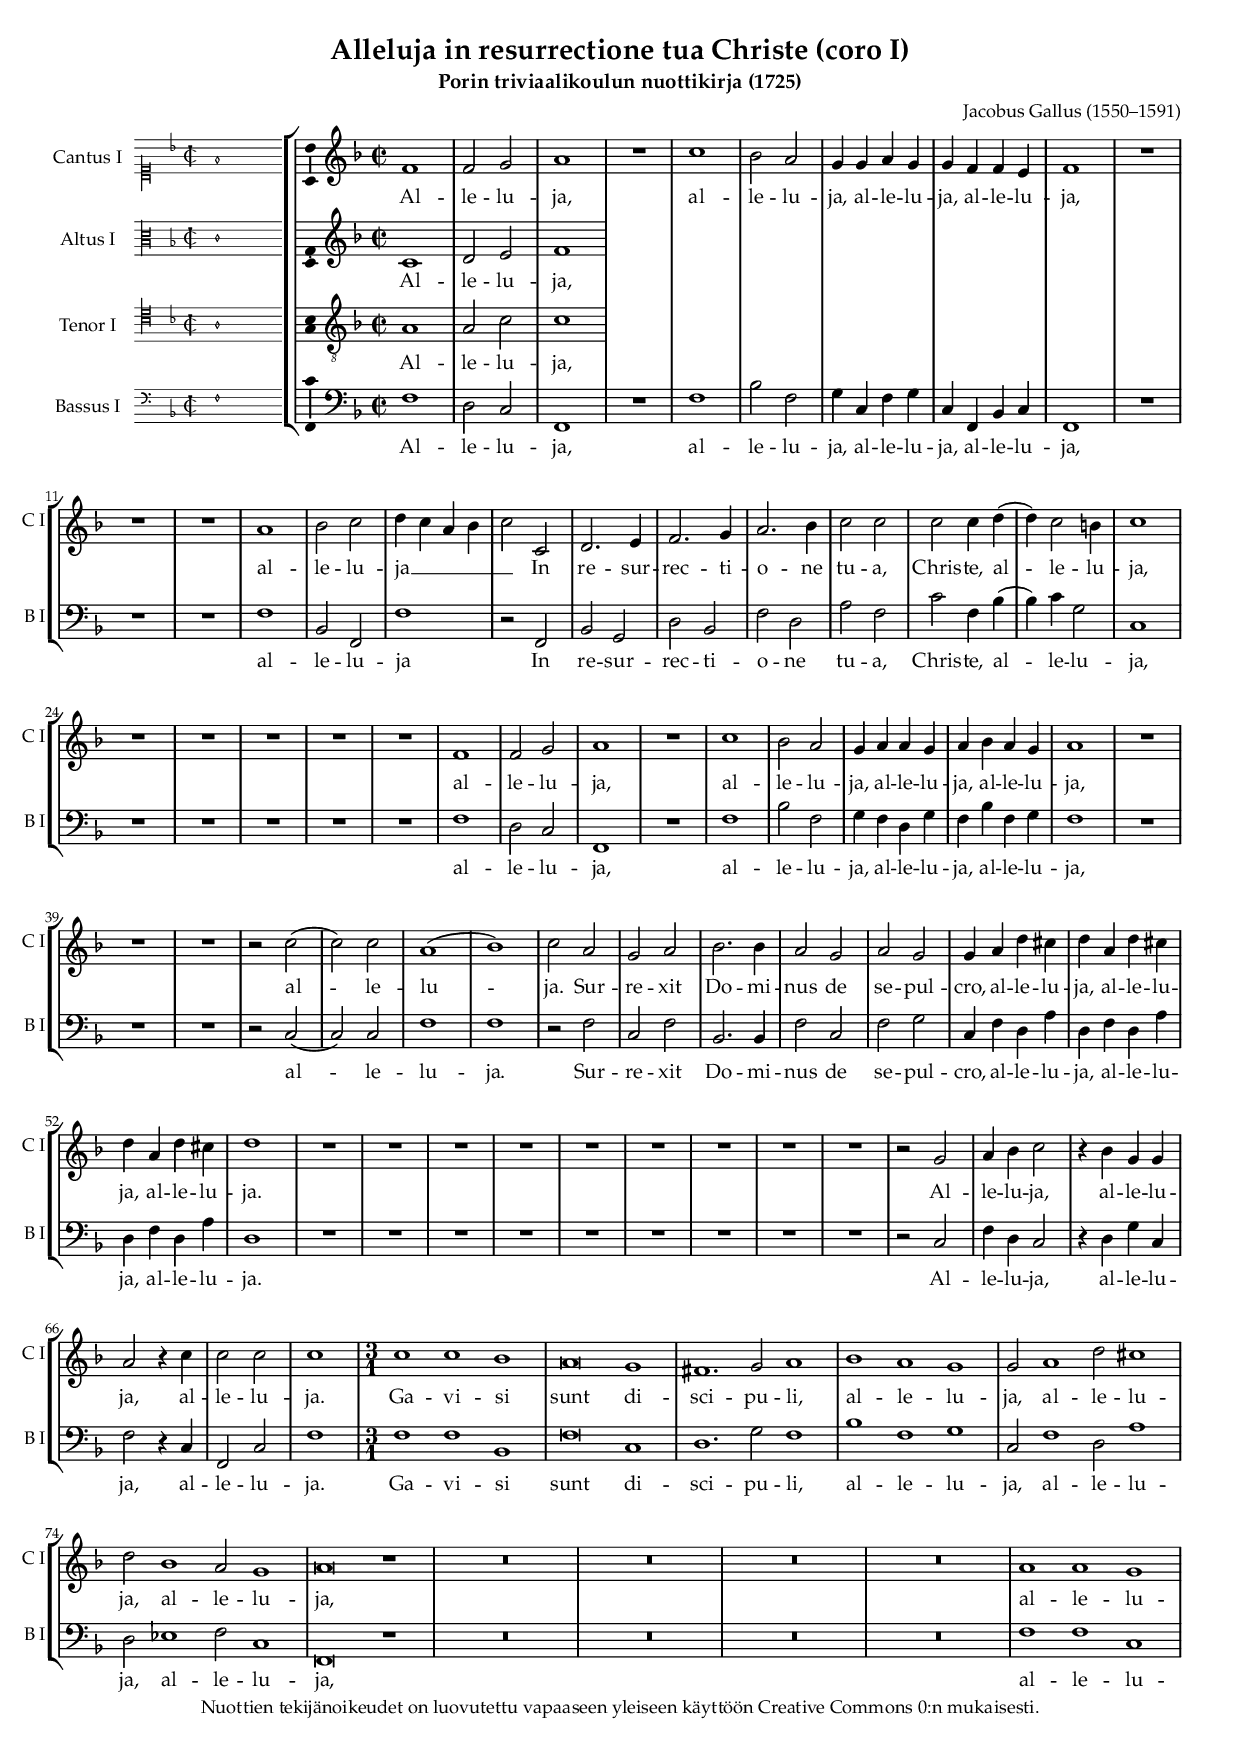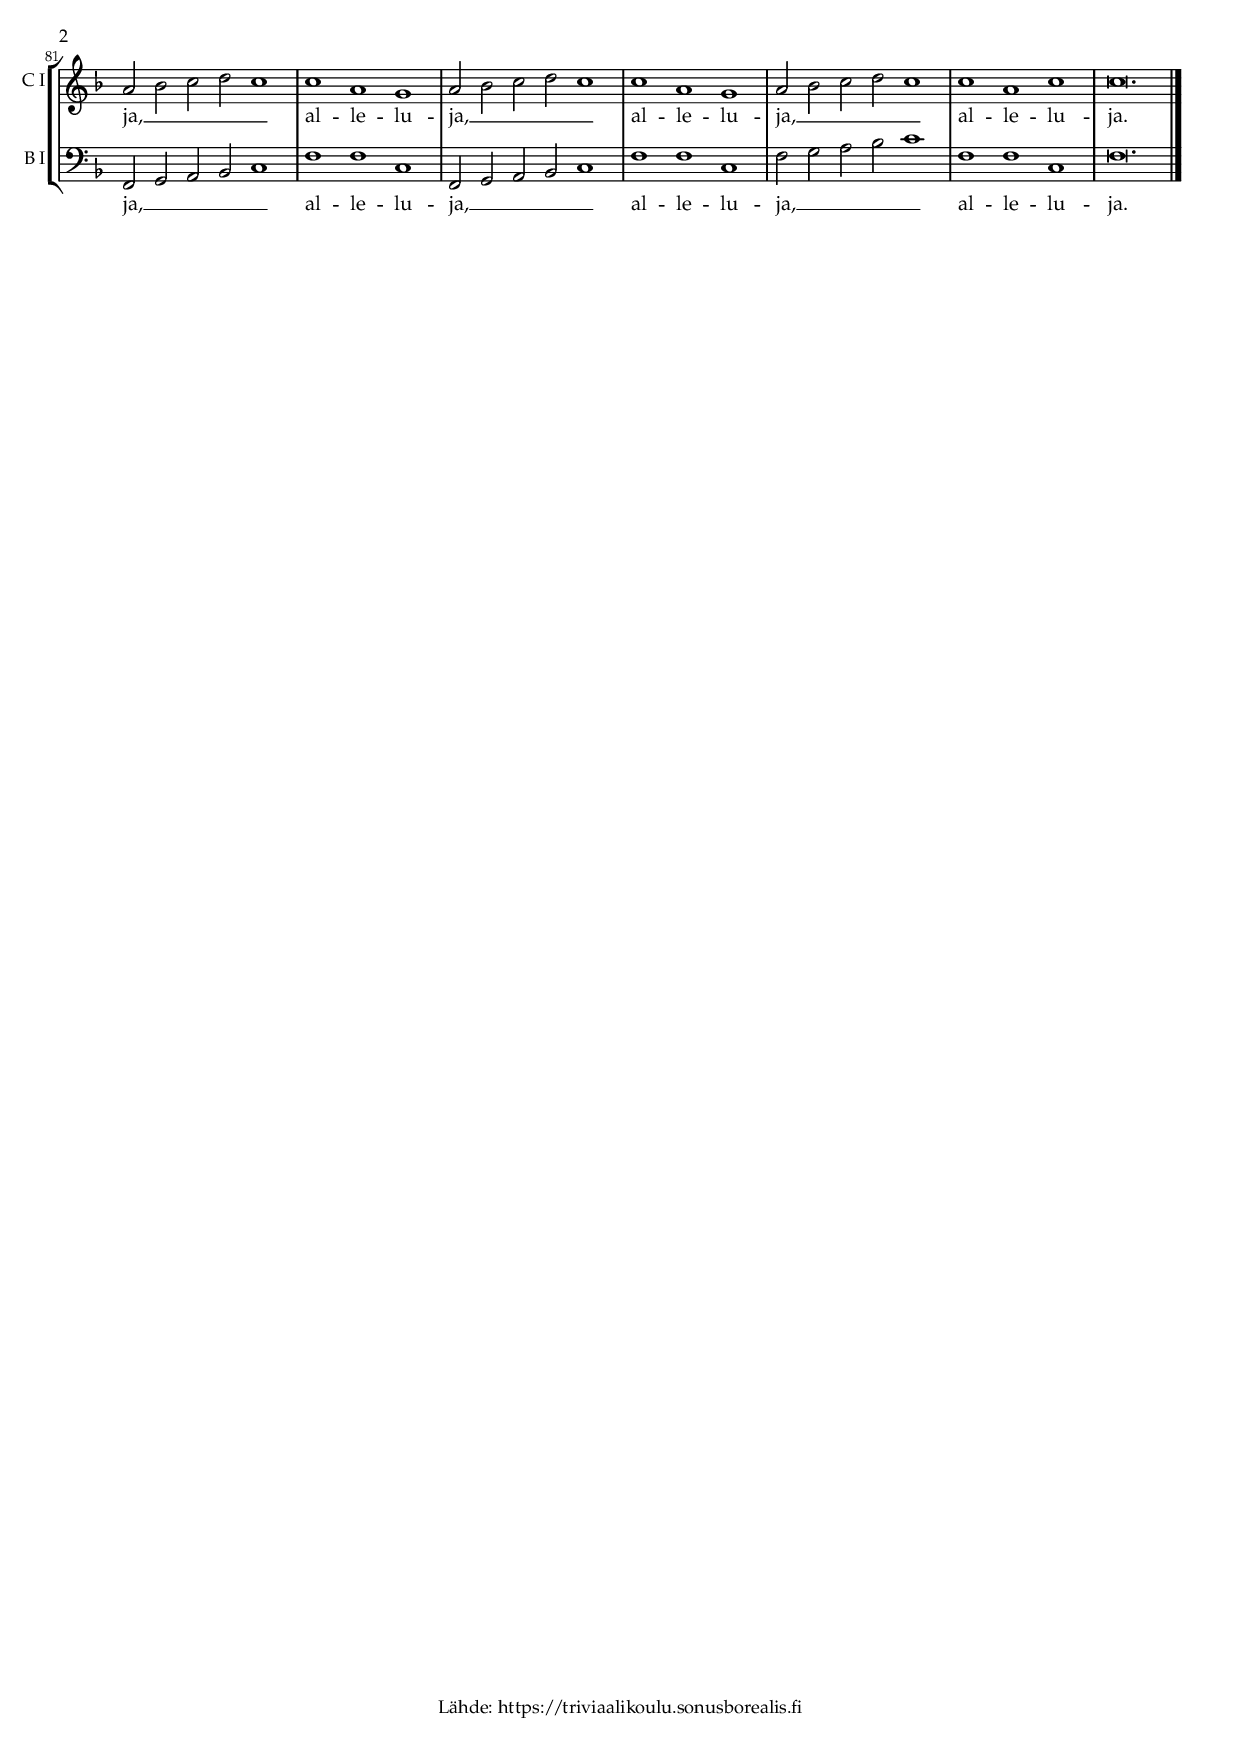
\version "2.19.49"
\include "suomi.ly"

\include "alleluja-in-resurrectione-tua-christe.header.ily"
stanzaOneLyricsChoirOne = \lyricmode {
    Al -- le -- lu -- ja, al -- le -- lu -- ja, 
    al -- le -- lu -- ja, al -- le -- lu -- ja, 
    al -- le -- lu -- ja __ _ _ _ _
    In re -- sur -- rec -- ti -- o -- ne tu -- a,
    Chris -- te, al -- le -- lu -- ja,

    al -- le -- lu -- ja, al -- le -- lu -- ja, 
    al -- le -- lu -- ja, al -- le -- lu -- ja, 
    al -- le -- lu -- ja.

    Sur -- re -- xit Do -- mi -- nus de
    se -- pul -- cro, al -- le -- lu -- ja, 
    al -- le -- lu -- ja, al -- le -- lu -- ja.

    Al -- le -- lu -- ja, al -- le -- lu -- ja, 
    al -- le -- lu -- ja.

    Ga -- vi -- si sunt di -- sci -- pu -- li,
    al -- le -- lu -- ja, al -- le -- lu -- ja, 
    al -- le -- lu -- ja, 

    al -- le -- lu -- ja, __ _ _ _ _
    al -- le -- lu -- ja, __ _ _ _ _
    al -- le -- lu -- ja, __ _ _ _ _
    al -- le -- lu -- ja.
}

stanzaOneLyricsChoirOneAlto = \lyricmode {
    Al -- le -- lu -- ja, al -- le -- lu -- ja, 
    al -- le -- lu -- ja, al -- le -- lu -- ja, 
    al -- le -- lu -- ja 
    In re -- sur -- rec -- ti -- o -- ne tu -- a,
    Chris -- te, al -- le -- lu -- ja,

    al -- le -- lu -- ja, al -- le -- lu -- ja, 
    al -- le -- lu -- ja, al -- le -- lu -- ja, 
    al -- le -- lu -- ja.

    Sur -- re -- xit Do -- mi -- nus de
    se -- pul -- cro, al -- le -- lu -- ja, 
    al -- le -- lu -- ja, al -- le -- lu -- ja.

    Al -- le -- lu -- ja, al -- le -- lu -- ja, 
    al -- le -- lu -- ja.

    Ga -- vi -- si sunt di -- sci -- pu -- li,
    al -- le -- lu -- ja, al -- le -- lu -- ja, 
    al -- le -- lu -- ja, 

    al -- le -- lu -- ja, 
    al -- le -- lu -- ja, 
    al -- le -- lu -- ja, 
    al -- le -- lu -- ja.
}

stanzaOneLyricsChoirOneBass = \lyricmode {
    Al -- le -- lu -- ja, al -- le -- lu -- ja, 
    al -- le -- lu -- ja, al -- le -- lu -- ja, 
    al -- le -- lu -- ja 
    In re -- sur -- rec -- ti -- o -- ne tu -- a,
    Chris -- te, al -- le -- lu -- ja,

    al -- le -- lu -- ja, al -- le -- lu -- ja, 
    al -- le -- lu -- ja, al -- le -- lu -- ja, 
    al -- le -- lu -- ja.

    Sur -- re -- xit Do -- mi -- nus de
    se -- pul -- cro, al -- le -- lu -- ja, 
    al -- le -- lu -- ja, al -- le -- lu -- ja.

    Al -- le -- lu -- ja, al -- le -- lu -- ja, 
    al -- le -- lu -- ja.

    Ga -- vi -- si sunt di -- sci -- pu -- li,
    al -- le -- lu -- ja, al -- le -- lu -- ja, 
    al -- le -- lu -- ja, 

    al -- le -- lu -- ja, __ _ _ _ _
    al -- le -- lu -- ja, __ _ _ _ _
    al -- le -- lu -- ja, __ _ _ _ _
    al -- le -- lu -- ja.
}



stanzaOneLyricsChoirTwo = \lyricmode {
    Al -- le -- lu -- ja, al -- le -- lu -- ja, 
    al -- le -- lu -- ja, al -- le -- lu -- ja, 
    al -- le -- lu -- ja.

    coe -- lum et ter -- ra lae -- ten -- tur,
    al -- le -- lu -- ja, al -- le -- lu -- ja,
    al -- le -- lu -- ja, al -- le -- lu -- ja,
    al -- le -- lu -- ja, al -- le -- lu -- ja.

    Qui pro no -- bis pe -- pen -- dit in li -- gno,
    al -- le -- lu -- ja, al -- le -- lu -- ja,
    al -- le -- lu -- ja, al -- le -- lu -- ja,
    al -- le -- lu -- ja.

    Vi -- so Do -- mi -- no, al -- le -- lu -- ja,
    al -- le -- lu -- ja, al -- le -- lu -- ja,
    al -- le -- lu -- ja, __ _ _ _ _
    al -- le -- lu -- ja, __ _ _ _ _
    al -- le -- lu -- ja. __ _ _ _ _ _ _
}

stanzaOneLyricsChoirTwoBass = \lyricmode {
    Al -- le -- lu -- ja, al -- le -- lu -- ja, 
    al -- le -- lu -- ja, al -- le -- lu -- ja, 
    al -- le -- lu -- ja.

    coe -- lum et ter -- ra lae -- ten -- tur,
    al -- le -- lu -- ja, al -- le -- lu -- ja,
    al -- le -- lu -- ja, al -- le -- lu -- ja,
    al -- le -- lu -- ja, al -- le -- lu -- ja.

    Qui pro no -- bis pe -- pen -- dit in li -- gno,
    al -- le -- lu -- ja, al -- le -- lu -- ja,
    al -- le -- lu -- ja, al -- le -- lu -- ja,
    al -- le -- lu -- ja.

    Vi -- so Do -- mi -- no, al -- le -- lu -- ja,
    al -- le -- lu -- ja, al -- le -- lu -- ja,
    al -- le -- lu -- ja, __ _ _ _ _
    al -- le -- lu -- ja, __ _ _ _ _
    al -- le -- lu -- ja.
}



% First choir

SopranoOneMusic = \relative c' {
	\set Staff.instrumentName = #"Cantus I"
	\set Staff.shortInstrumentName = "C I"

	\incipit { \clef "mensural-c1" \key f \major \time 2/2 f'1 }

	f1 | f2 g | a1 | R | c | b2 a | g4 g a g | g f f e | f1 | R |
	R1 | R1 | a1 | b2 c | d4 c a b | c2 c, | d2. e4 | f2. g4 |
	a2. b4 | c2 c | c c4 d( | d) c2 h4 | c1 | 
	R1 | R | R | R | R |
	f, | f2 g | a1 | R | c | b2 a | g4 a a g | a b a g | a1 |
	R | R | R |
	r2 c( | c) c | a1( | b) | c2 a | g a | b2. b4 | a2 g | a g |
	g4 a d cis | d a d cis | d a d cis | d1 |
	\repeat unfold 	9 { R | }
	r2 g, | a4 b c2 | r4 b g g | a2 r4 c | c2 c | c1 |

	\time 3/1
    \set Score.tempoHideNote = ##t
    \tempo 2 = 240	
	c1 c b | a\breve g1 | fis1. g2 a1 | b a g | g2 a1 d2 cis1 |
	d2 b1 a2 g1 | a\breve r1 | 
	\repeat unfold 4 { R\breve. | }
	a1 a g | a2 b c d c1 |
	c a g | a2 b c d c1 |
	c a g | a2 b c d c1 |
	c a c | c\breve. \bar "|."
}

AltoOneMusic = \relative c' {
	\set Staff.instrumentName = #"Altus I"
	\set Staff.shortInstrumentName = "A I"

	\incipit { \clef "mensural-c3" \key f \major \time 2/2 c'1 }

	c1 | d2 e | f1 |
}

TenoreOneMusic = \relative c' {
	\set Staff.instrumentName = #"Tenor I"
	\set Staff.shortInstrumentName = "T I"

	\incipit { \clef "mensural-c4" \key f \major \time 2/2 a1 }

	\clef "treble_8"
	a1 | a2 c | c1 |
}

BassOneMusic = \relative c {
	\set Staff.instrumentName = #"Bassus I"
	\set Staff.shortInstrumentName = "B I"

	\incipit { \clef "mensural-f" \key f \major \time 2/2 f1 }

	\clef bass
	f1 | d2 c | f,1 | R | f' | b2 f | g4 c, f g | c, f, b c | f,1 |
	R | R | R |
	f' | b,2 f | f'1 | r2 f, | b g | d' b | f' d | a' f | 
	c' f,4 b( | b) c g2 | c,1 | 
	\repeat unfold 5 { R | }
	f | d2 c | f,1 | R | f' | b2 f | g4 f d g | f b f g | f1 |
	R | R | R |
	r2 c( | c) c | f1 | f | r2 f | c f | b,2. b4 | f'2 c | f g |
	c,4 f d a' | d, f d a' | d, f d a' | d,1 |
	\repeat unfold 9 { R | }
	r2 c | f4 d c2 | r4 d g c, | f2 r4 c | f,2 c' | f1 |
	\time 3/1
    \set Score.tempoHideNote = ##t
    \tempo 2 = 240
    f1 f b, | f'\breve c1 | d1. g2 f1 | b f g | c,2 f1 d2 a'1 |
    d,2 es1 f2 c1 | f,\breve r1 |
    \repeat unfold 4 { R\breve. | }
    f'1 f c | f,2 g a b c1 |
    f f c | f,2 g a b c1 |
    f f c | f2 g a b c1 |
    f, f c | f\breve. \bar "|."
}


\header {
  title = "Alleluja in resurrectione tua Christe (coro I)"
}


\score {
  \new StaffGroup = choirOneStaff <<
    \new Staff <<
      \new Voice = "Soprano" {
    \global
        \SopranoOneMusic
      }
     \new Lyrics \lyricsto "Soprano" {
       \stanzaOneLyricsChoirOne
     }
    >>
    \new Staff <<
      \new Voice = "Alto" {
        \global
        \AltoOneMusic
      }
     \new Lyrics \lyricsto "Alto" {
       \stanzaOneLyricsChoirOneAlto
     }
    >>
    \new Staff <<
      \new Voice = "Tenore" {
        \global
        \TenoreOneMusic
      }
      \new Lyrics \lyricsto "Tenore" {
       \stanzaOneLyricsChoirOneAlto
      }
    >>
    \new Staff <<
      \new Voice = "Bass" {
        \global
        \BassOneMusic
      }
      \new Lyrics \lyricsto "Bass" {
       \stanzaOneLyricsChoirOneBass
      }
    >>
  >>

  \midi {
    \tempo 2 = 90
  }
  \layout {
    \context {
      \Staff
      \consists "Ambitus_engraver"
		
    }
    indent = 4\cm
    incipit-width = 2.5\cm
    \context {
     \Score
     \override VerticalAxisGroup.remove-first = ##t
    }
  }
}
